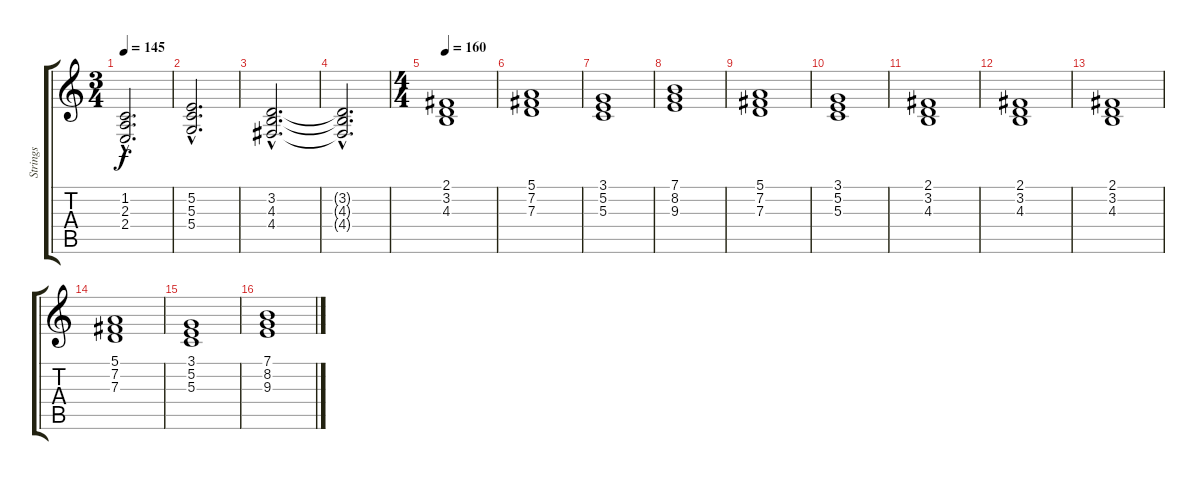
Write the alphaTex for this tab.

\track ("Strings" "Strings") {instrument synthstrings1}
\staff {score tabs}
\tuning (E4 B3 G3 D3 A2 E2) {hide}
\ts (3 4)
\tempo 145
\clef g2
\ks c
(1.2{hac} 2.3{hac} 2.4{hac}).2{d dy f} |
(5.2{hac} 5.3{hac} 5.4{hac}).2{d} |
(3.2{hac} 4.3{hac} 4.4{hac}).2{d} |
(3.2{hac t} 4.3{hac t} 4.4{hac t}).2{d} |
\ts (4 4)
\tempo 160
(2.1 3.2 4.3).1 |
(5.1 7.2 7.3).1 |
(3.1 5.2 5.3).1 |
(7.1 8.2 9.3).1 |
(5.1 7.2 7.3).1 |
(3.1 5.2 5.3).1 |
(2.1 3.2 4.3).1 |
(2.1 3.2 4.3).1 |
(2.1 3.2 4.3).1 |
(5.1 7.2 7.3).1 |
(3.1 5.2 5.3).1 |
(7.1 8.2 9.3).1
